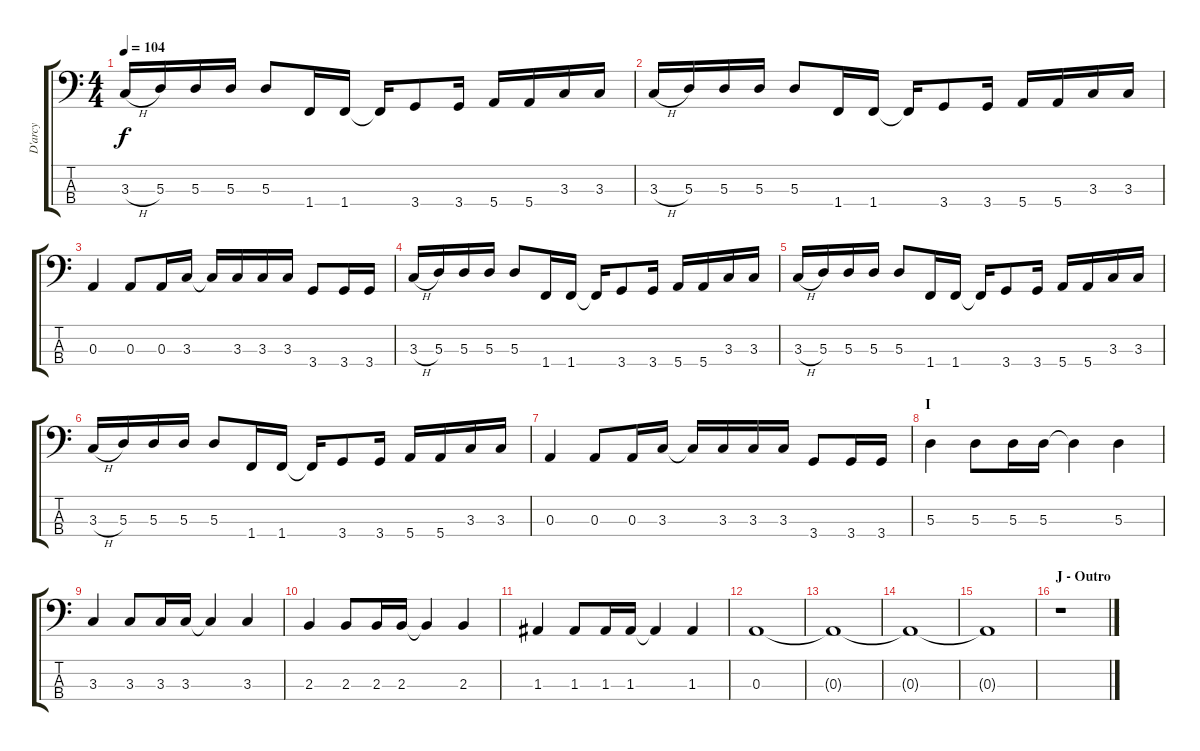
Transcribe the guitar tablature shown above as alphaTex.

\track ("D'arcy" "D'arcy") {instrument electricbasspick}
\staff {score tabs}
\tuning (G2 D2 A1 E1) {hide}
\ts (4 4)
\tempo 104
\clef f4
\ks c
3.3{h}.16{dy f} 5.3.16 5.3.16 5.3.16 5.3.8 1.4.16 1.4.16 1.4{t}.16 3.4.8 3.4.16 5.4.16 5.4.16 3.3.16 3.3.16 |
3.3{h}.16 5.3.16 5.3.16 5.3.16 5.3.8 1.4.16 1.4.16 1.4{t}.16 3.4.8 3.4.16 5.4.16 5.4.16 3.3.16 3.3.16 |
0.3.4 0.3.8 0.3.16 3.3.16 3.3{t}.16 3.3.16 3.3.16 3.3.16 3.4.8 3.4.16 3.4.16 |
3.3{h}.16 5.3.16 5.3.16 5.3.16 5.3.8 1.4.16 1.4.16 1.4{t}.16 3.4.8 3.4.16 5.4.16 5.4.16 3.3.16 3.3.16 |
3.3{h}.16 5.3.16 5.3.16 5.3.16 5.3.8 1.4.16 1.4.16 1.4{t}.16 3.4.8 3.4.16 5.4.16 5.4.16 3.3.16 3.3.16 |
3.3{h}.16 5.3.16 5.3.16 5.3.16 5.3.8 1.4.16 1.4.16 1.4{t}.16 3.4.8 3.4.16 5.4.16 5.4.16 3.3.16 3.3.16 |
0.3.4 0.3.8 0.3.16 3.3.16 3.3{t}.16 3.3.16 3.3.16 3.3.16 3.4.8 3.4.16 3.4.16 |
\section ("" "I")
5.3.4 5.3.8 5.3.16 5.3.16 5.3{t}.4 5.3.4 |
3.3.4 3.3.8 3.3.16 3.3.16 3.3{t}.4 3.3.4 |
2.3.4 2.3.8 2.3.16 2.3.16 2.3{t}.4 2.3.4 |
1.3.4 1.3.8 1.3.16 1.3.16 1.3{t}.4 1.3.4 |
0.3.1 |
0.3{t}.1 |
0.3{t}.1 |
0.3{t}.1 |
\section ("" "J - Outro")
r.1
